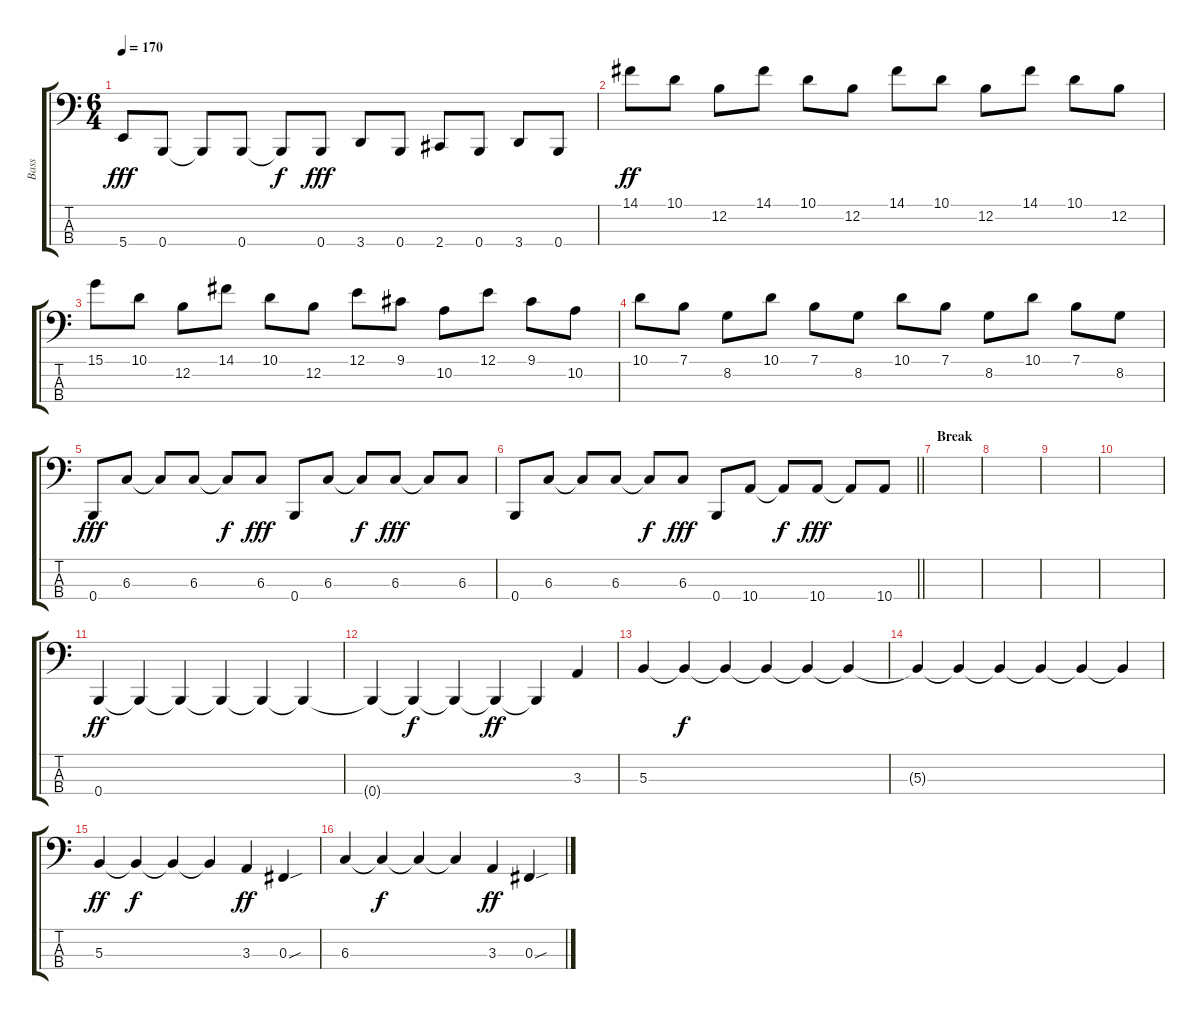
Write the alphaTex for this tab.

\track ("Bass" "Bass") {instrument electricbassfinger}
\staff {score tabs}
\tuning (E2 B1 Gb1 B0) {hide}
\ts (6 4)
\tempo 170
\clef f4
\ks c
5.4.8{dy fff} 0.4.8 0.4{t}.8 0.4.8 0.4{t}.8{dy f} 0.4.8{dy fff} 3.4.8 0.4.8 2.4.8 0.4.8 3.4.8 0.4.8 |
14.1.8{dy ff} 10.1.8 12.2.8 14.1.8 10.1.8 12.2.8 14.1.8 10.1.8 12.2.8 14.1.8 10.1.8 12.2.8 |
15.1.8 10.1.8 12.2.8 14.1.8 10.1.8 12.2.8 12.1.8 9.1.8 10.2.8 12.1.8 9.1.8 10.2.8 |
10.1.8 7.1.8 8.2.8 10.1.8 7.1.8 8.2.8 10.1.8 7.1.8 8.2.8 10.1.8 7.1.8 8.2.8 |
0.4.8{dy fff} 6.3.8 6.3{t}.8 6.3.8 6.3{t}.8{dy f} 6.3.8{dy fff} 0.4.8 6.3.8 6.3{t}.8{dy f} 6.3.8{dy fff} 6.3{t}.8 6.3.8 |
\barLineRight lightlight
0.4.8 6.3.8 6.3{t}.8 6.3.8 6.3{t}.8{dy f} 6.3.8{dy fff} 0.4.8 10.4.8 10.4{t}.8{dy f} 10.4.8{dy fff} 10.4{t}.8 10.4.8 |
\section ("" "Break")
|
|
|
|
0.4.4{dy ff} 0.4{t}.4 0.4{t}.4 0.4{t}.4 0.4{t}.4 0.4{t}.4 |
0.4{t}.4 0.4{t}.4{dy f} 0.4{t}.4 0.4{t}.4{dy ff} 0.4{t}.4 3.3.4 |
5.3.4 5.3{t}.4{dy f} 5.3{t}.4 5.3{t}.4 5.3{t}.4 5.3{t}.4 |
5.3{t}.4 5.3{t}.4 5.3{t}.4 5.3{t}.4 5.3{t}.4 5.3{t}.4 |
5.3.4{dy ff} 5.3{t}.4{dy f} 5.3{t}.4 5.3{t}.4 3.3.4{dy ff} 0.3{sou}.4 |
6.3.4 6.3{t}.4{dy f} 6.3{t}.4 6.3{t}.4 3.3.4{dy ff} 0.3{sou}.4
